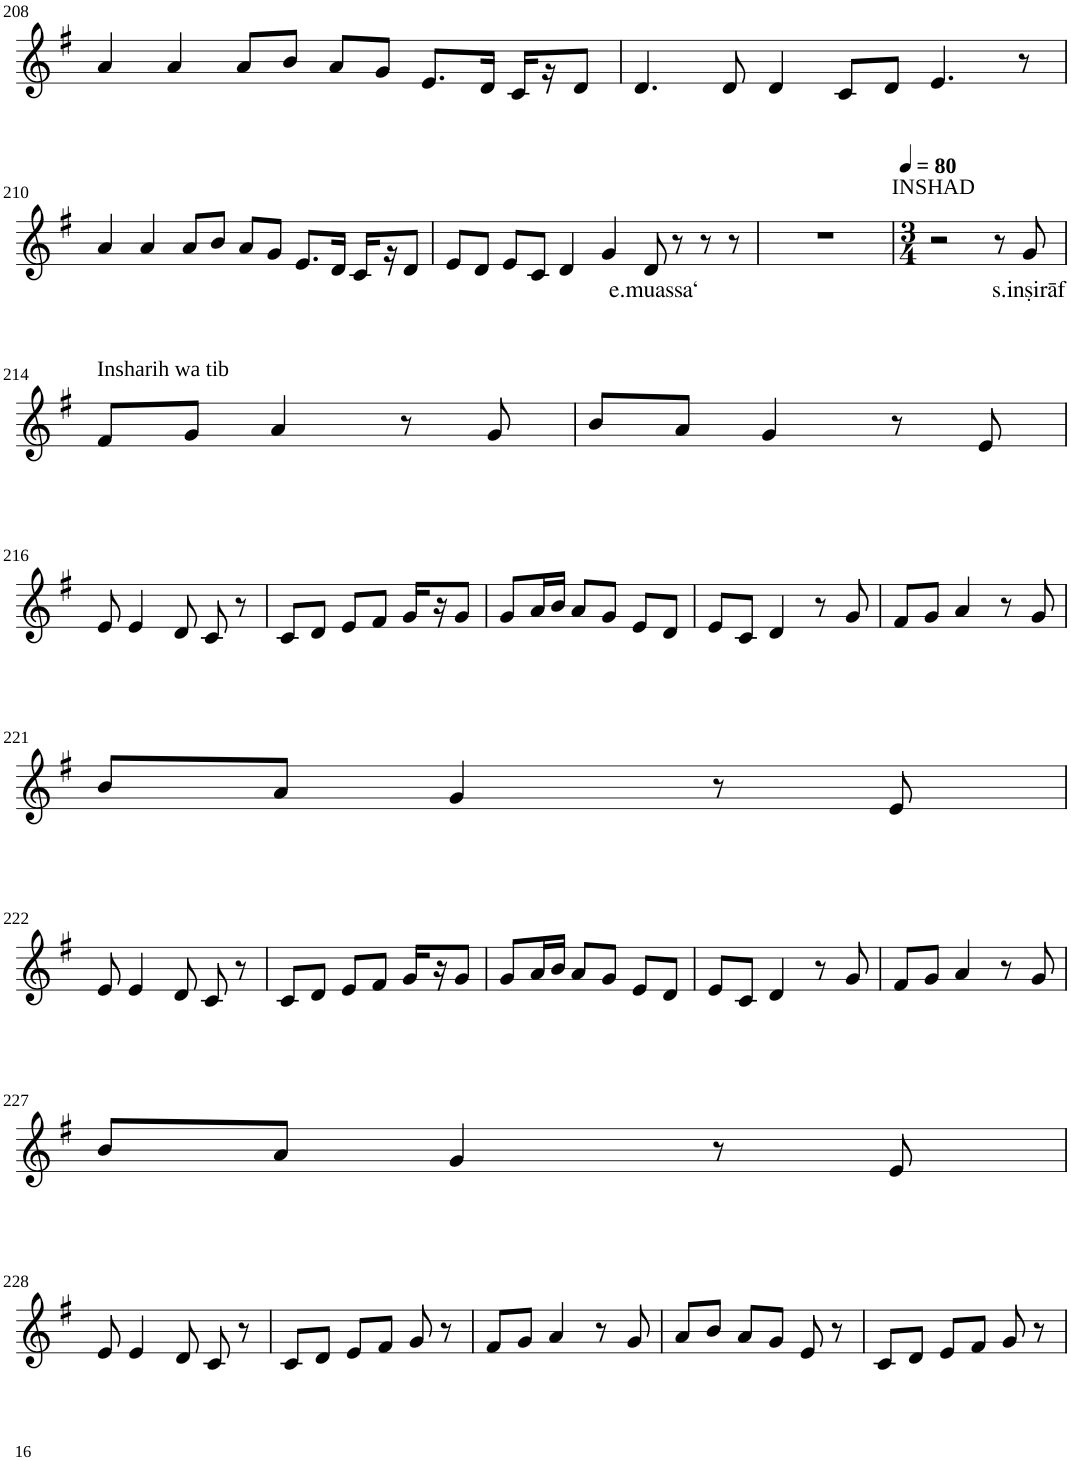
**kern	**text
*part1	*part1
*staff1	*staff1
*I"Violin	*
!!LO:PB:g=z
*clefG2	*
*k[f#]	*
*G:	*
*M6/4	*
=208	=208
4a/	.
4a/	.
8a/L	.
8b/J	.
8a/L	.
8g/J	.
8.e/L	.
16d/Jk	.
16c/LL	.
16r	.
8d/J	.
=209	=209
4.d/	.
8d/	.
4d/	.
8c/L	.
8d/J	.
4.e/	.
8r	.
!!LO:LB:g=z
=210	=210
4a/	.
4a/	.
8a/L	.
8b/J	.
8a/L	.
8g/J	.
8.e/L	.
16d/Jk	.
16c/LL	.
16r	.
8d/J	.
=211	=211
8e/L	.
8d/J	.
8e/L	.
8c/J	.
4d/	.
4g/	.
!	!LO:LY:b
8d/	e.muassa‘
8r	.
8r	.
8r	.
=212	=212
1.r	.
!LO:TX:a:t=INSHAD	!
=213	=213
*M3/4	*
*MM80	*
2r	.
8r	.
!	!LO:LY:b
8g/	s.inṣirāf
!!LO:LB:g=z
=214	=214
!LO:TX:a:t=Insharih wa tib	!
8f#/L	.
8g/J	.
4a/	.
8r	.
8g/	.
=215	=215
8b/L	.
8a/J	.
4g/	.
8r	.
8e/	.
!!LO:LB:g=z
=216	=216
8e/	.
4e/	.
8d/	.
8c/	.
8r	.
=217	=217
8c/L	.
8d/J	.
8e/L	.
8f#/J	.
16g/LL	.
16r	.
8g/J	.
=218	=218
8g/L	.
16a/L	.
16b/JJ	.
8a/L	.
8g/J	.
8e/L	.
8d/J	.
=219	=219
8e/L	.
8c/J	.
4d/	.
8r	.
8g/	.
=220	=220
8f#/L	.
8g/J	.
4a/	.
8r	.
8g/	.
!!LO:LB:g=z
=221	=221
8b/L	.
8a/J	.
4g/	.
8r	.
8e/	.
!!LO:LB:g=z
=222	=222
8e/	.
4e/	.
8d/	.
8c/	.
8r	.
=223	=223
8c/L	.
8d/J	.
8e/L	.
8f#/J	.
16g/LL	.
16r	.
8g/J	.
=224	=224
8g/L	.
16a/L	.
16b/JJ	.
8a/L	.
8g/J	.
8e/L	.
8d/J	.
=225	=225
8e/L	.
8c/J	.
4d/	.
8r	.
8g/	.
=226	=226
8f#/L	.
8g/J	.
4a/	.
8r	.
8g/	.
!!LO:LB:g=z
=227	=227
8b/L	.
8a/J	.
4g/	.
8r	.
8e/	.
!!LO:LB:g=z
=228	=228
8e/	.
4e/	.
8d/	.
8c/	.
8r	.
=229	=229
8c/L	.
8d/J	.
8e/L	.
8f#/J	.
8g/	.
8r	.
=230	=230
8f#/L	.
8g/J	.
4a/	.
8r	.
8g/	.
=231	=231
8a/L	.
8b/J	.
8a/L	.
8g/J	.
8e/	.
8r	.
=232	=232
8c/L	.
8d/J	.
8e/L	.
8f#/J	.
8g/	.
8r	.
=	=
*-	*-
